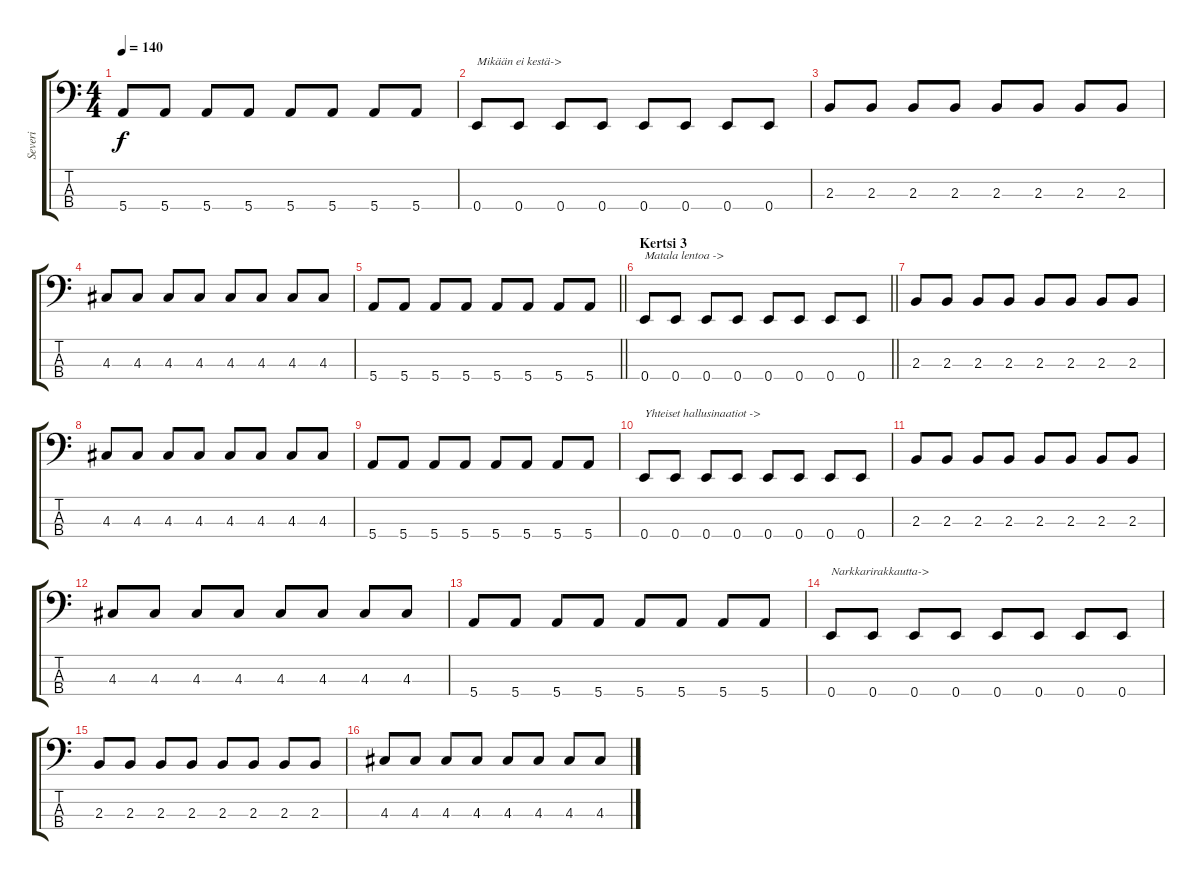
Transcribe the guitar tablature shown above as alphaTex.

\track ("Severi" "Severi") {instrument electricbassfinger}
\staff {score tabs}
\tuning (G2 D2 A1 E1) {hide}
\ts (4 4)
\tempo 140
\clef f4
\ks c
5.4.8{dy f} 5.4.8 5.4.8 5.4.8 5.4.8 5.4.8 5.4.8 5.4.8 |
0.4.8{txt "Mikään ei kestä->"} 0.4.8 0.4.8 0.4.8 0.4.8 0.4.8 0.4.8 0.4.8 |
2.3.8 2.3.8 2.3.8 2.3.8 2.3.8 2.3.8 2.3.8 2.3.8 |
4.3.8 4.3.8 4.3.8 4.3.8 4.3.8 4.3.8 4.3.8 4.3.8 |
\barLineRight lightlight
5.4.8 5.4.8 5.4.8 5.4.8 5.4.8 5.4.8 5.4.8 5.4.8 |
\section ("" "Kertsi 3")
\barLineRight lightlight
0.4.8{txt "Matala lentoa ->"} 0.4.8 0.4.8 0.4.8 0.4.8 0.4.8 0.4.8 0.4.8 |
2.3.8 2.3.8 2.3.8 2.3.8 2.3.8 2.3.8 2.3.8 2.3.8 |
4.3.8 4.3.8 4.3.8 4.3.8 4.3.8 4.3.8 4.3.8 4.3.8 |
5.4.8 5.4.8 5.4.8 5.4.8 5.4.8 5.4.8 5.4.8 5.4.8 |
0.4.8{txt "Yhteiset hallusinaatiot ->"} 0.4.8 0.4.8 0.4.8 0.4.8 0.4.8 0.4.8 0.4.8 |
2.3.8 2.3.8 2.3.8 2.3.8 2.3.8 2.3.8 2.3.8 2.3.8 |
4.3.8 4.3.8 4.3.8 4.3.8 4.3.8 4.3.8 4.3.8 4.3.8 |
5.4.8 5.4.8 5.4.8 5.4.8 5.4.8 5.4.8 5.4.8 5.4.8 |
0.4.8{txt "Narkkarirakkautta->"} 0.4.8 0.4.8 0.4.8 0.4.8 0.4.8 0.4.8 0.4.8 |
2.3.8 2.3.8 2.3.8 2.3.8 2.3.8 2.3.8 2.3.8 2.3.8 |
4.3.8 4.3.8 4.3.8 4.3.8 4.3.8 4.3.8 4.3.8 4.3.8
